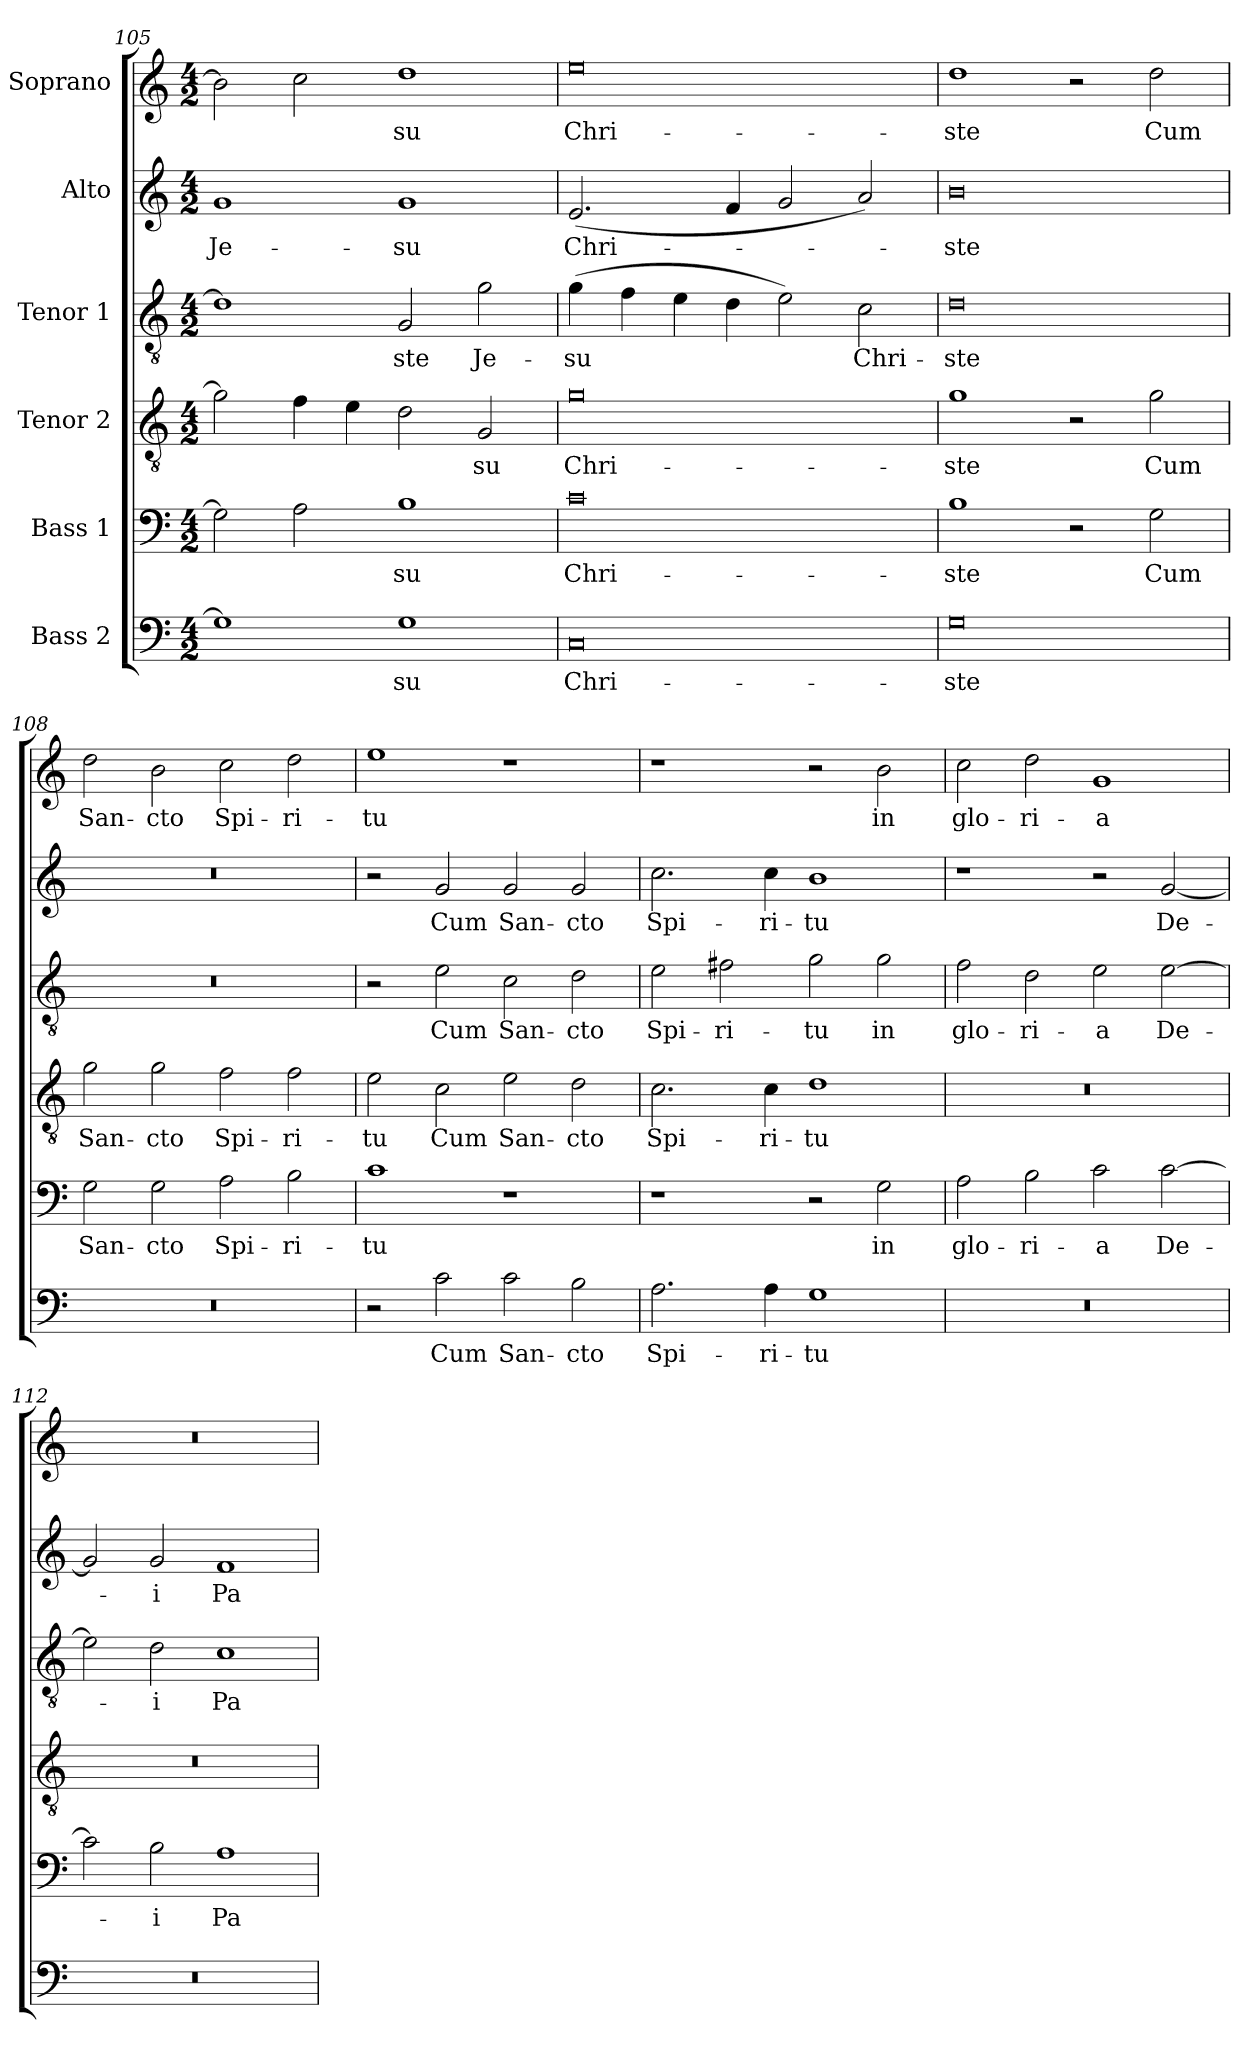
**kern	**text	**kern	**text	**kern	**text	**kern	**text	**kern	**text	**kern	**text
*part6	*part6	*part5	*part5	*part4	*part4	*part3	*part3	*part2	*part2	*part1	*part1
*staff6	*staff6	*staff5	*staff5	*staff4	*staff4	*staff3	*staff3	*staff2	*staff2	*staff1	*staff1
*I"Bass 2	*	*I"Bass 1	*	*I"Tenor 2	*	*I"Tenor 1	*	*I"Alto	*	*I"Soprano	*
*clefF4	*	*clefF4	*	*clefGv2	*	*clefGv2	*	*clefG2	*	*clefG2	*
*k[]	*	*k[]	*	*k[]	*	*k[]	*	*k[]	*	*k[]	*
*C:	*	*C:	*	*C:	*	*C:	*	*C:	*	*C:	*
*M4/2	*	*M4/2	*	*M4/2	*	*M4/2	*	*M4/2	*	*M4/2	*
=105	=105	=105	=105	=105	=105	=105	=105	=105	=105	=105	=105
1G]	.	2G\]	.	2g\]	.	1d]	.	1g	Je-	2b\]	.
.	.	2A\	.	4f\	.	.	.	.	.	2cc\	.
.	.	.	.	4e\	.	.	.	.	.	.	.
1G	-su	1B	-su	2d\	.	2G/	-ste	1g	-su	1dd	-su
.	.	.	.	2G/	-su	2g\	Je-	.	.	.	.
=106	=106	=106	=106	=106	=106	=106	=106	=106	=106	=106	=106
0C	Chri-	0c	Chri-	0g	Chri-	(4g\	-su	(2.e/	Chri-	0ee	Chri-
.	.	.	.	.	.	4f\	.	.	.	.	.
.	.	.	.	.	.	4e\	.	.	.	.	.
.	.	.	.	.	.	4d\	.	4f/	.	.	.
.	.	.	.	.	.	2e\)	.	2g/	.	.	.
.	.	.	.	.	.	2c\	Chri-	2a/)	.	.	.
=107	=107	=107	=107	=107	=107	=107	=107	=107	=107	=107	=107
0G	-ste	1B	ste	1g	ste	0d	-ste	0b	-ste	1dd	-ste
.	.	2r	.	2r	.	.	.	.	.	2r	.
.	.	2G\	Cum	2g\	Cum	.	.	.	.	2dd\	Cum
=108	=108	=108	=108	=108	=108	=108	=108	=108	=108	=108	=108
0r	.	2G\	San-	2g\	San-	0r	.	0r	.	2dd\	San-
.	.	2G\	-cto	2g\	-cto	.	.	.	.	2b\	-cto
.	.	2A\	Spi-	2f\	Spi-	.	.	.	.	2cc\	Spi-
.	.	2B\	-ri-	2f\	-ri-	.	.	.	.	2dd\	-ri-
=109	=109	=109	=109	=109	=109	=109	=109	=109	=109	=109	=109
2r	.	1c	-tu	2e\	-tu	2r	.	2r	.	1ee	-tu
2c\	Cum	.	.	2c\	Cum	2e\	Cum	2g/	Cum	.	.
2c\	San-	1r	.	2e\	San-	2c\	San-	2g/	San-	1r	.
2B\	-cto	.	.	2d\	-cto	2d\	-cto	2g/	-cto	.	.
!!LO:LB:g=z
=110	=110	=110	=110	=110	=110	=110	=110	=110	=110	=110	=110
2.A\	Spi-	1r	.	2.c\	Spi-	2e\	Spi-	2.cc\	Spi-	1r	.
.	.	.	.	.	.	2f#X\	-ri-	.	.	.	.
4A\	-ri-	.	.	4c\	-ri-	.	.	4cc\	-ri-	.	.
1G	-tu	2r	.	1d	-tu	2g\	-tu	1b	-tu	2r	.
.	.	2G\	in	.	.	2g\	in	.	.	2b\	in
=111	=111	=111	=111	=111	=111	=111	=111	=111	=111	=111	=111
0r	.	2A\	glo-	0r	.	2f\	glo-	1r	.	2cc\	glo-
.	.	2B\	-ri-	.	.	2d\	-ri-	.	.	2dd\	-ri-
.	.	2c\	-a	.	.	2e\	-a	2r	.	1g	-a
.	.	[2c\	De-	.	.	[2e\	De-	[2g/	De-	.	.
=112	=112	=112	=112	=112	=112	=112	=112	=112	=112	=112	=112
0r	.	2c\]	.	0r	.	2e\]	.	2g/]	.	0r	.
.	.	2B\	-i	.	.	2d\	-i	2g/	-i	.	.
.	.	1A	Pa-	.	.	1c	Pa-	1f	Pa-	.	.
=	=	=	=	=	=	=	=	=	=	=	=
*-	*-	*-	*-	*-	*-	*-	*-	*-	*-	*-	*-
